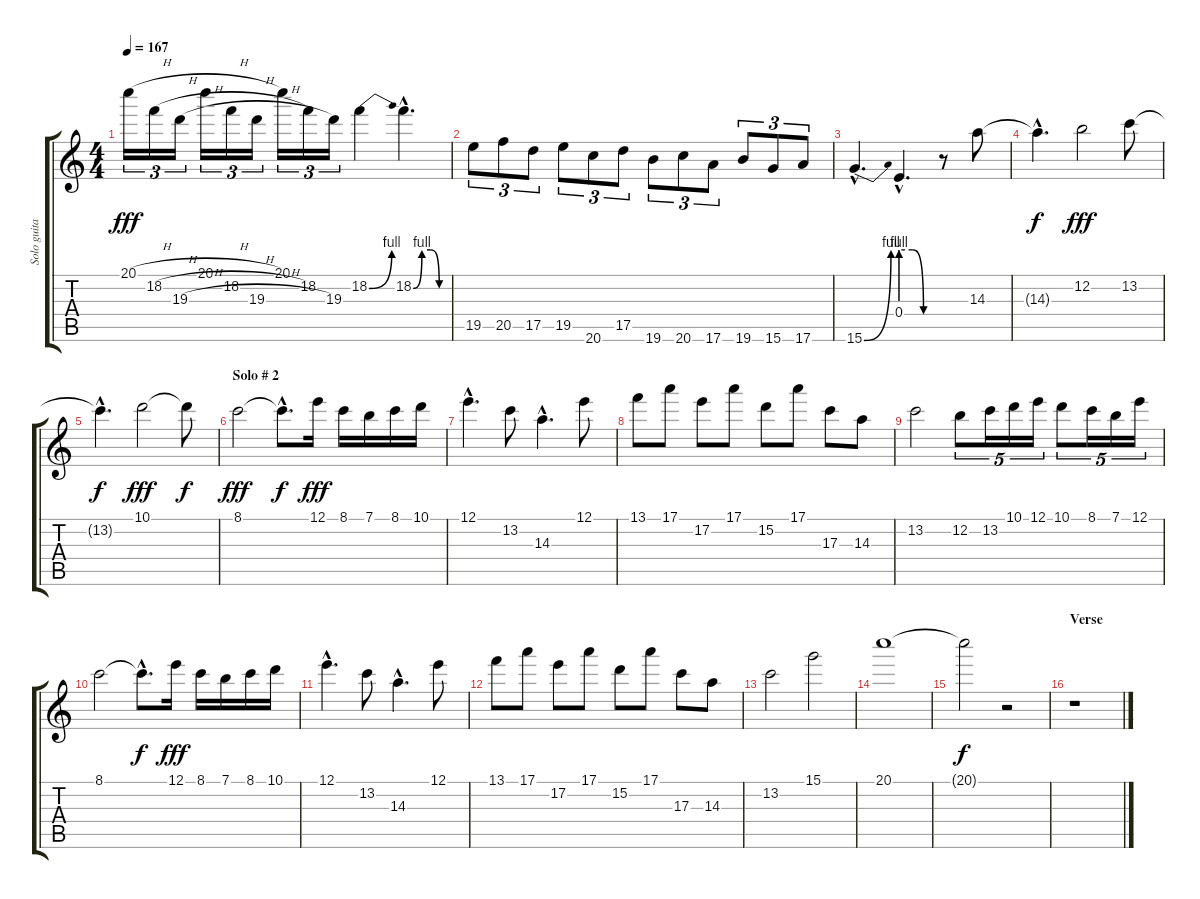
\track ("Solo guitar" "Solo guita") {instrument overdrivenguitar}
\staff {score tabs}
\tuning (E4 B3 G3 D3 A2 E2) {hide}
\ts (4 4)
\tempo 167
\clef g2
\ks c
20.1{h}.16{tu (3 2) dy fff} 18.2{h}.16{tu (3 2)} 19.3{h}.16{tu (3 2)} 20.1{h}.16{tu (3 2)} 18.2{h}.16{tu (3 2)} 19.3{h}.16{tu (3 2)} 20.1.16{tu (3 2)} 18.2.16{tu (3 2)} 19.3.16{tu (3 2)} 18.2{be (bend 0 0 60 4)}.4 18.2{be (custom 0 0 15 4 30 4 45 0 60 0) hac}.4{d} |
19.5.8{tu (3 2)} 20.5.8{tu (3 2)} 17.5.8{tu (3 2)} 19.5.8{tu (3 2)} 20.6.8{tu (3 2)} 17.5.8{tu (3 2)} 19.6.8{tu (3 2)} 20.6.8{tu (3 2)} 17.6.8{tu (3 2)} 19.6.8{tu (3 2)} 15.6.8{tu (3 2)} 17.6.8{tu (3 2)} |
15.6{be (bend 0 0 60 4) hac}.4{d} 0.4{be (custom 0 4 20 4 40 0 60 0) hac}.4{d} r.8 14.3.8 |
14.3{hac t}.4{d dy f} 12.2.2{dy fff} 13.2.8 |
13.2{hac t}.4{d dy f} 10.1.2{dy fff} 10.1{t}.8{dy f} |
\section ("" "Solo # 2")
8.1.2{dy fff volume 15 balance 11} 8.1{hac t}.8{d dy f} 12.1.16{dy fff} 8.1.16 7.1.16 8.1.16 10.1.16 |
12.1{hac}.4{d} 13.2.8 14.3{hac}.4{d} 12.1.8 |
13.1.8 17.1.8 17.2.8 17.1.8 15.2.8 17.1.8 17.3.8 14.3.8 |
13.2.2 12.2.8{tu (5 4)} 13.2.16{tu (5 4)} 10.1.16{tu (5 4)} 12.1.16{tu (5 4)} 10.1.8{tu (5 4)} 8.1.16{tu (5 4)} 7.1.16{tu (5 4)} 12.1.16{tu (5 4)} |
8.1.2 8.1{hac t}.8{d dy f} 12.1.16{dy fff} 8.1.16 7.1.16 8.1.16 10.1.16 |
12.1{hac}.4{d} 13.2.8 14.3{hac}.4{d} 12.1.8 |
13.1.8 17.1.8 17.2.8 17.1.8 15.2.8 17.1.8 17.3.8 14.3.8 |
13.2.2 15.1.2 |
20.1.1 |
20.1{t}.2{dy f} r.2 |
\section ("" "Verse")
r.1
